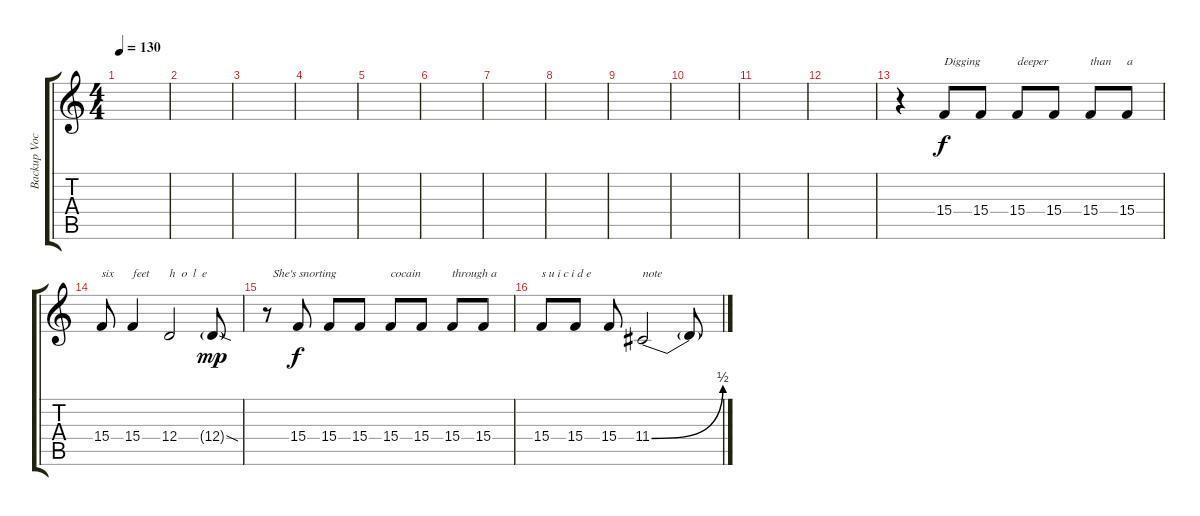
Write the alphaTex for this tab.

\track ("Backup Vocal" "Backup Voc") {instrument englishhorn}
\staff {score tabs}
\tuning (E4 B3 G3 D3 A2 D2) {hide}
\ts (4 4)
\tempo 130
\clef g2
\ks c
|
|
|
|
|
|
|
|
|
|
|
|
r.4 15.4.8{txt "Digging"} 15.4.8 15.4.8{txt "deeper"} 15.4.8 15.4.8{txt "than"} 15.4.8{txt "a"} |
15.4.8{txt "six"} 15.4.4{txt "feet"} 12.4.2{txt "h  o  l  e"} 12.4{sod g}.8{dy mp} |
r.8{txt "  She's snorting"} 15.4.8{dy f} 15.4.8 15.4.8 15.4.8{txt "cocain"} 15.4.8 15.4.8{txt "through a"} 15.4.8 |
15.4.8{txt "s u i c i d e"} 15.4.8 15.4.8 11.4{be (bend 0 0 60 2)}.2{txt "note"} 11.4{t}.8
